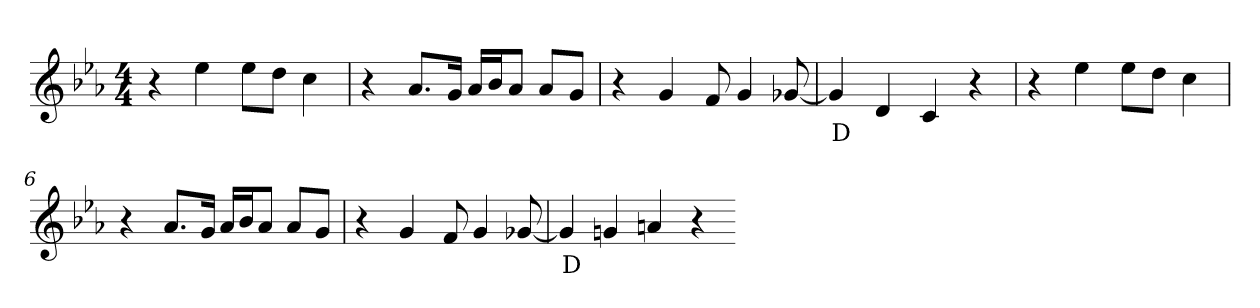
**kern	**text
*part1	*part1
*staff1	*staff1
*clefG2	*
*k[b-e-a-]	*
*M4/4	*
=1	=1
4r	.
4ee-	.
8ee-\L	.
8dd\J	.
4cc	.
=2	=2
4r	.
8.a-/L	.
16g/Jk	.
16a-/LL	.
16b-/J	.
8a-/J	.
8a-/L	.
8g/J	.
=3	=3
4r	.
4g	.
8f	.
4g	.
[8g-X	.
=4	=4
4g-]	D
4d	.
4c	.
4r	.
=5	=5
4r	.
4ee-	.
8ee-\L	.
8dd\J	.
4cc	.
=6	=6
4r	.
8.a-/L	.
16g/Jk	.
16a-/LL	.
16b-/J	.
8a-/J	.
8a-/L	.
8g/J	.
=7	=7
4r	.
4g	.
8f	.
4g	.
[8g-X	.
=8	=8
4g-]	D
4gn	.
4an	.
4r	.
=-	=-
*-	*-
